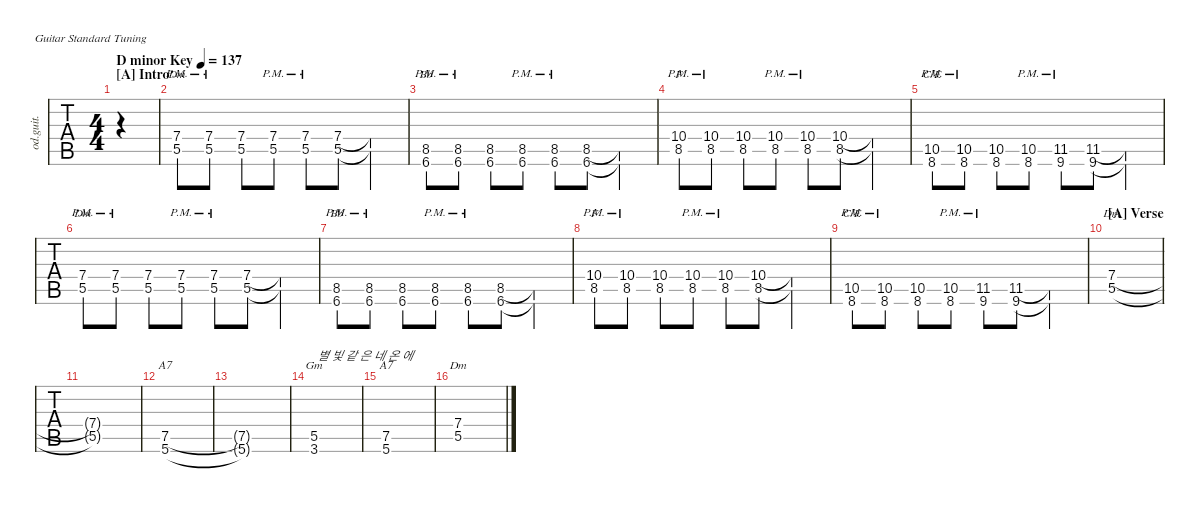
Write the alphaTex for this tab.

\defaultSystemsLayout 4
\hideDynamics
\bracketExtendMode nobrackets
\track ("Guitar3" "od.guit.") {instrument overdrivenguitar}
\staff {tabs}
\tuning (E4 B3 G3 D3 A2 E2)
\chord ("Dm" x x x 7 5 x) {firstfret 5 showdiagram false showfingering false}
\chord ("Bb" x x x x 8 6) {firstfret 6 showdiagram false showfingering false}
\chord ("F" x x x 10 8 x) {firstfret 8 showdiagram false showfingering false}
\chord ("C/E" x x x x 10 8) {firstfret 8 showdiagram false showfingering false}
\chord ("A7" x x x x 7 5) {firstfret 5 showdiagram false showfingering false}
\chord ("Gm" x x x x 5 3) {showdiagram false showfingering false}
\ts (4 4)
\section ("A" "Intro")
\tempo (137 "D minor Key")
\clef g2
\ks f
|
(5.5{pm acc forcenatural} 7.4{pm acc forcenatural}).8{ch "Dm"} (5.5{pm acc forcenatural} 7.4{pm acc forcenatural}).8 (5.5{acc forcenatural} 7.4{acc forcenatural}).8 (5.5{pm acc forcenatural} 7.4{pm acc forcenatural}).8 (5.5{pm acc forcenatural} 7.4{pm acc forcenatural}).8 (5.5{acc forcenatural} 7.4{acc forcenatural}).8 (5.5{t acc forcenatural} 7.4{t acc forcenatural}).4 |
(6.6{pm acc b} 8.5{pm acc forcenatural}).8{ch "Bb"} (6.6{pm acc b} 8.5{pm acc forcenatural}).8 (6.6{acc b} 8.5{acc forcenatural}).8 (6.6{pm acc b} 8.5{pm acc forcenatural}).8 (6.6{pm acc b} 8.5{pm acc forcenatural}).8 (6.6{acc b} 8.5{acc forcenatural}).8 (6.6{t acc b} 8.5{t acc forcenatural}).4 |
(8.5{pm acc forcenatural} 10.4{pm acc forcenatural}).8{ch "F"} (8.5{pm acc forcenatural} 10.4{pm acc forcenatural}).8 (8.5{acc forcenatural} 10.4{acc forcenatural}).8 (8.5{pm acc forcenatural} 10.4{pm acc forcenatural}).8 (8.5{pm acc forcenatural} 10.4{pm acc forcenatural}).8 (8.5{acc forcenatural} 10.4{acc forcenatural}).8 (8.5{t acc forcenatural} 10.4{t acc forcenatural}).4 |
(8.6{pm acc forcenatural} 10.5{pm acc forcenatural}).8{ch "C/E"} (8.6{pm acc forcenatural} 10.5{pm acc forcenatural}).8 (8.6{acc forcenatural} 10.5{acc forcenatural}).8 (8.6{pm acc forcenatural} 10.5{pm acc forcenatural}).8 (9.6{pm acc b} 11.5{pm acc b}).8 (9.6{acc b} 11.5{acc b}).8 (9.6{t acc b} 11.5{t acc b}).4 |
(5.5{pm acc forcenatural} 7.4{pm acc forcenatural}).8{ch "Dm"} (5.5{pm acc forcenatural} 7.4{pm acc forcenatural}).8 (5.5{acc forcenatural} 7.4{acc forcenatural}).8 (5.5{pm acc forcenatural} 7.4{pm acc forcenatural}).8 (5.5{pm acc forcenatural} 7.4{pm acc forcenatural}).8 (5.5{acc forcenatural} 7.4{acc forcenatural}).8 (5.5{t acc forcenatural} 7.4{t acc forcenatural}).4 |
(6.6{pm acc b} 8.5{pm acc forcenatural}).8{ch "Bb"} (6.6{pm acc b} 8.5{pm acc forcenatural}).8 (6.6{acc b} 8.5{acc forcenatural}).8 (6.6{pm acc b} 8.5{pm acc forcenatural}).8 (6.6{pm acc b} 8.5{pm acc forcenatural}).8 (6.6{acc b} 8.5{acc forcenatural}).8 (6.6{t acc b} 8.5{t acc forcenatural}).4 |
(8.5{pm acc forcenatural} 10.4{pm acc forcenatural}).8{ch "F"} (8.5{pm acc forcenatural} 10.4{pm acc forcenatural}).8 (8.5{acc forcenatural} 10.4{acc forcenatural}).8 (8.5{pm acc forcenatural} 10.4{pm acc forcenatural}).8 (8.5{pm acc forcenatural} 10.4{pm acc forcenatural}).8 (8.5{acc forcenatural} 10.4{acc forcenatural}).8 (8.5{t acc forcenatural} 10.4{t acc forcenatural}).4 |
(8.6{pm acc forcenatural} 10.5{pm acc forcenatural}).8{ch "C/E"} (8.6{pm acc forcenatural} 10.5{pm acc forcenatural}).8 (8.6{acc forcenatural} 10.5{acc forcenatural}).8 (8.6{pm acc forcenatural} 10.5{pm acc forcenatural}).8 (9.6{pm acc b} 11.5{pm acc b}).8 (9.6{acc b} 11.5{acc b}).8 (9.6{t acc b} 11.5{t acc b}).4 |
\section ("A" "Verse")
(5.5{acc forcenatural} 7.4{acc forcenatural}).1{ch "Dm"} |
(5.5{t acc forcenatural} 7.4{t acc forcenatural}).1 |
(7.5{acc forcenatural} 5.6{acc forcenatural}).1{ch "A7"} |
(7.5{t acc forcenatural} 5.6{t acc forcenatural}).1 |
(3.6{acc forcenatural} 5.5{acc forcenatural}).1{ch "Gm" txt " 별 빛 같 은 네 온 에"} |
(7.5{acc forcenatural} 5.6{acc forcenatural}).1{ch "A7"} |
(5.5{acc forcenatural} 7.4{acc forcenatural}).1{ch "Dm"}
